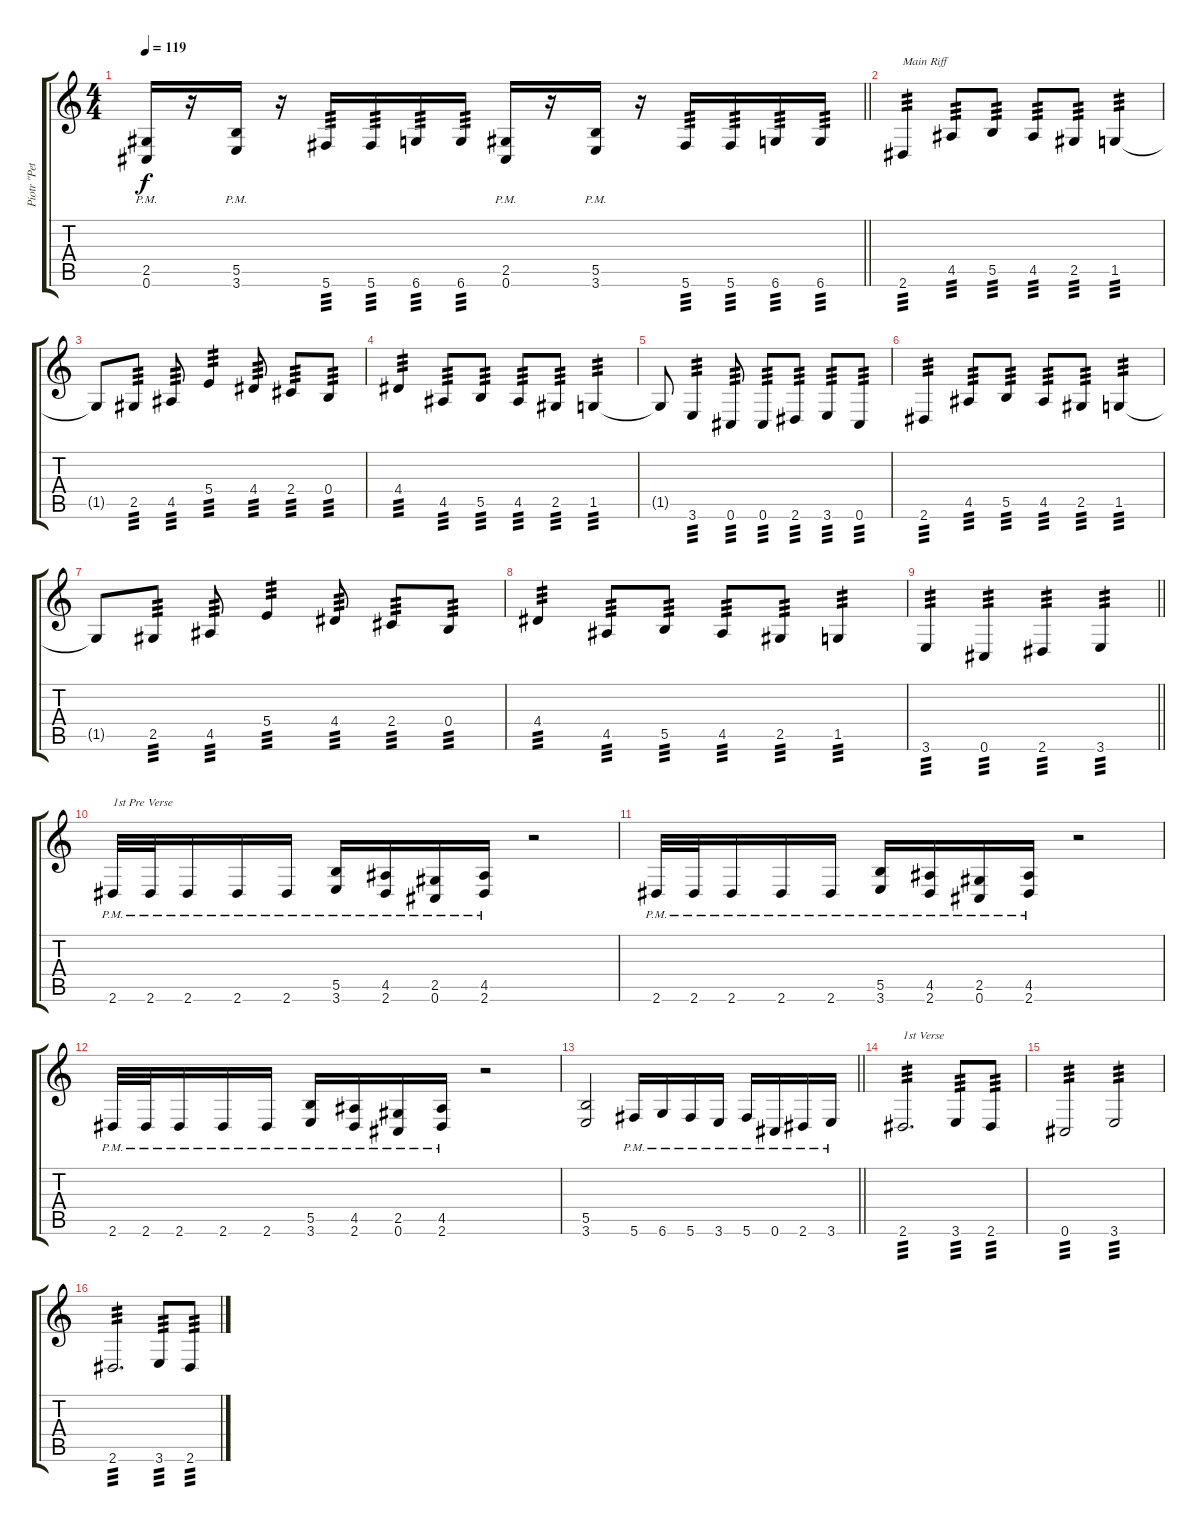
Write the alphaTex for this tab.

\track ("Piotr \"Peter\" Wiwczarek (Rythm)" "Piotr \"Pet") {instrument distortionguitar}
\staff {score tabs}
\tuning (Db4 Ab3 E3 B2 Gb2 Db2) {hide}
\ts (4 4)
\tempo 119
\clef g2
\barLineRight lightlight
\ks c
(2.5{pm} 0.6{pm}).16{dy f} r.16 (5.5{pm} 3.6{pm}).16 r.16 5.6.16{tp 3} 5.6.16{tp 3} 6.6.16{tp 3} 6.6.16{tp 3} (2.5{pm} 0.6{pm}).16 r.16 (5.5{pm} 3.6{pm}).16 r.16 5.6.16{tp 3} 5.6.16{tp 3} 6.6.16{tp 3} 6.6.16{tp 3} |
2.6.4{txt "Main Riff" tp 3} 4.5.8{tp 3} 5.5.8{tp 3} 4.5.8{tp 3} 2.5.8{tp 3} 1.5.4{tp 3} |
1.5{t}.8 2.5.8{tp 3} 4.5.8{tp 3} 5.4.4{tp 3} 4.4.8{tp 3} 2.4.8{tp 3} 0.4.8{tp 3} |
4.4.4{tp 3} 4.5.8{tp 3} 5.5.8{tp 3} 4.5.8{tp 3} 2.5.8{tp 3} 1.5.4{tp 3} |
1.5{t}.8 3.6.4{tp 3} 0.6.8{tp 3} 0.6.8{tp 3} 2.6.8{tp 3} 3.6.8{tp 3} 0.6.8{tp 3} |
2.6.4{tp 3} 4.5.8{tp 3} 5.5.8{tp 3} 4.5.8{tp 3} 2.5.8{tp 3} 1.5.4{tp 3} |
1.5{t}.8 2.5.8{tp 3} 4.5.8{tp 3} 5.4.4{tp 3} 4.4.8{tp 3} 2.4.8{tp 3} 0.4.8{tp 3} |
4.4.4{tp 3} 4.5.8{tp 3} 5.5.8{tp 3} 4.5.8{tp 3} 2.5.8{tp 3} 1.5.4{tp 3} |
\barLineRight lightlight
3.6.4{tp 3} 0.6.4{tp 3} 2.6.4{tp 3} 3.6.4{tp 3} |
2.6{pm}.32{txt "1st Pre Verse"} 2.6{pm}.32 2.6{pm}.16 2.6{pm}.16 2.6{pm}.16 (5.5{pm} 3.6{pm}).16 (4.5{pm} 2.6{pm}).16 (2.5{pm} 0.6{pm}).16 (4.5{pm} 2.6{pm}).16 r.2 |
2.6{pm}.32 2.6{pm}.32 2.6{pm}.16 2.6{pm}.16 2.6{pm}.16 (5.5{pm} 3.6{pm}).16 (4.5{pm} 2.6{pm}).16 (2.5{pm} 0.6{pm}).16 (4.5{pm} 2.6{pm}).16 r.2 |
2.6{pm}.32 2.6{pm}.32 2.6{pm}.16 2.6{pm}.16 2.6{pm}.16 (5.5{pm} 3.6{pm}).16 (4.5{pm} 2.6{pm}).16 (2.5{pm} 0.6{pm}).16 (4.5{pm} 2.6{pm}).16 r.2 |
\barLineRight lightlight
(5.5 3.6).2 5.6{pm}.16 6.6{pm}.16 5.6{pm}.16 3.6{pm}.16 5.6{pm}.16 0.6{pm}.16 2.6{pm}.16 3.6{pm}.16 |
2.6.2{d txt "1st Verse" tp 3} 3.6.8{tp 3} 2.6.8{tp 3} |
0.6.2{tp 3} 3.6.2{tp 3} |
2.6.2{d tp 3} 3.6.8{tp 3} 2.6.8{tp 3}
